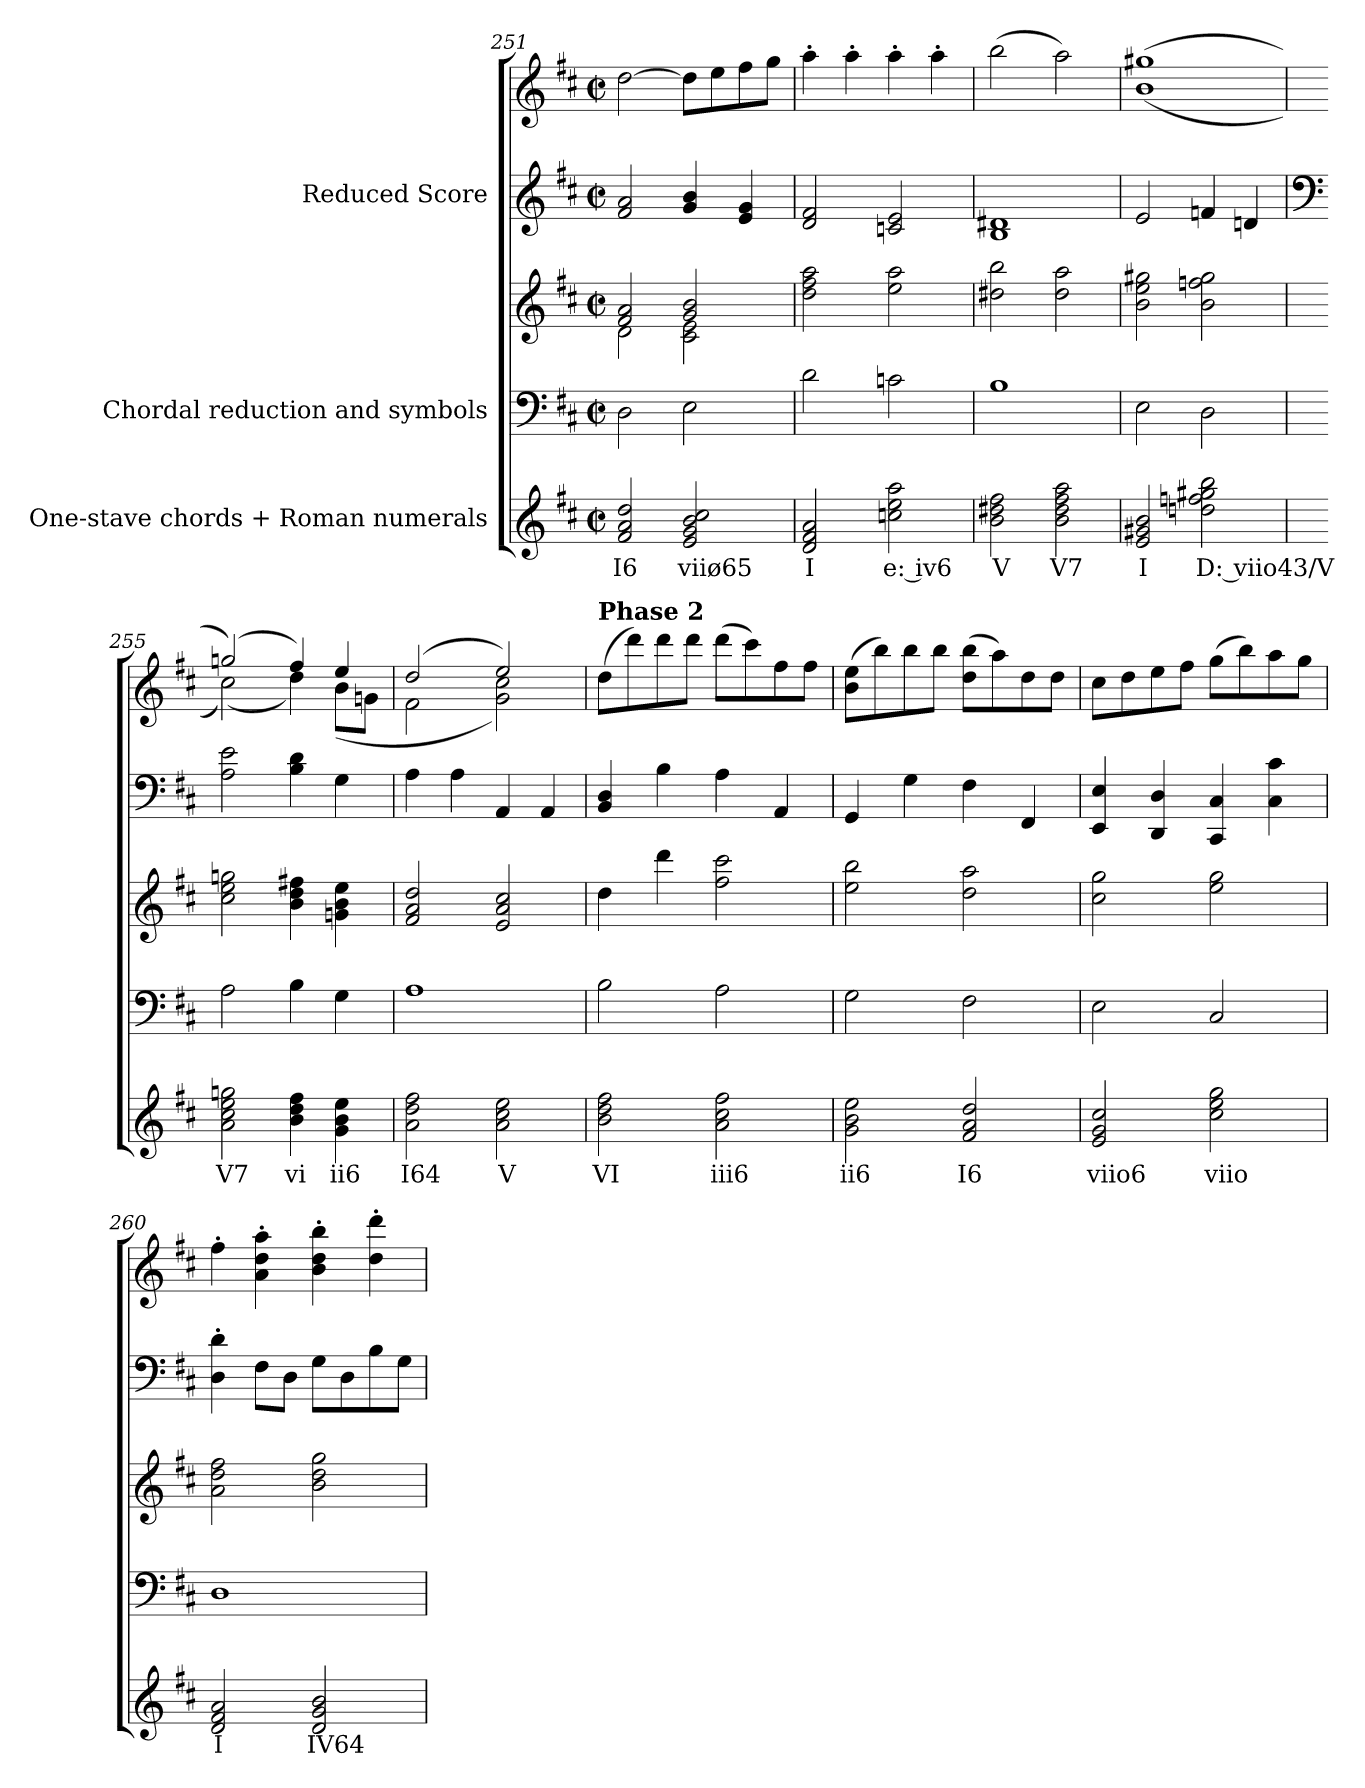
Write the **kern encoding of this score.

**kern	**text	**kern	**kern	**kern	**kern
*part3	*part3	*part2	*part2	*part1	*part1
*staff5	*staff5	*staff4	*staff3	*staff2	*staff1
*I"One-stave chords + Roman numerals	*	*I"Chordal reduction and symbols	*	*I"Reduced Score	*
*clefG2	*	*clefF4	*clefG2	*clefG2	*clefG2
*k[f#c#]	*	*k[f#c#]	*k[f#c#]	*k[f#c#]	*k[f#c#]
*	*	*D:	*D:	*D:	*D:
*M2/2	*	*M2/2	*M2/2	*M2/2	*M2/2
*met(c|)	*	*met(c|)	*met(c|)	*met(c|)	*met(c|)
=251	=251	=251	=251	=251	=251
!	!LO:LY:b	!	!	!	!
*	*	*	*^	*	*
2f#/ 2a/ 2dd/	I6	2D\	2f#/ 2a/	2d\	2f#/ 2a/	[2dd\
!	!LO:LY:b	!	!	!	!	!
2e/ 2g/ 2b/ 2cc#/	viiø65	2E\	2g/ 2b/	2c#\ 2e\	4g/ 4b/	8dd\L]
.	.	.	.	.	.	8ee\
.	.	.	.	.	4e/ 4g/	8ff#\
.	.	.	.	.	.	8gg\J
*	*	*	*v	*v	*	*
!!LO:LB:g=z
=252	=252	=252	=252	=252	=252
!	!LO:LY:b	!	!	!	!
2d/ 2f#/ 2a/	I	2d\	2dd\ 2ff#\ 2aa\	2d/ 2f#/	4aa'\
.	.	.	.	.	4aa'\
!	!LO:LY:b	!	!	!	!
2ccn\ 2ee\ 2aa\	e: iv6	2cn\	2ee\ 2aa\	2cn/ 2e/	4aa'\
.	.	.	.	.	4aa'\
=253	=253	=253	=253	=253	=253
!	!LO:LY:b	!	!	!	!
2b\ 2dd#X\ 2ff#\	V	1B	2dd#X\ 2bb\	1B 1d#X	(>2bb\
!	!LO:LY:b	!	!	!	!
2b\ 2dd#\ 2ff#\ 2aa\	V7	.	2dd#\ 2aa\	.	2aa\)
=254	=254	=254	=254	=254	=254
!	!LO:LY:b	!	!	!	!
*	*	*	*	*	*^
2e/ 2g#X/ 2b/	I	2E\	2b\ 2ee\ 2gg#X\	2e/	(>1gg#X	(<1b
!	!LO:LY:b	!	!	!	!	!
2ddn\ 2ffn\ 2gg#X\ 2bb\	D: viio43/V	2D\	2b\ 2ffn\ 2gg#\	4fn/	.	.
.	.	.	.	4dn/	.	.
=255	=255	=255	=255	=255	=255	=255
*	*	*	*	*clefF4	*	*
!	!LO:LY:b	!	!	!	!	!
2a\ 2cc#\ 2ee\ 2ggn\	V7	2A\	2cc#\ 2ee\ 2ggn\	2A\ 2e\	(>2ggn/)	(<2cc#\)
!	!LO:LY:b	!	!	!	!	!
4b\ 4dd\ 4ff#\	vi	4B\	4b\ 4dd\ 4ff#X\	4B\ 4d\	4ff#/)	4dd\)
!	!LO:LY:b	!	!	!	!	!
4g\ 4b\ 4ee\	ii6	4G\	4gn\ 4b\ 4ee\	4G\	4ee/	(<8b\L
.	.	.	.	.	.	8gn\J
=256	=256	=256	=256	=256	=256	=256
!	!LO:LY:b	!	!	!	!	!
2a\ 2dd\ 2ff#\	I64	1A	2f#/ 2a/ 2dd/	4A\	(>2dd/	2f#\
.	.	.	.	4A\	.	.
!	!LO:LY:b	!	!	!	!	!
2a\ 2cc#\ 2ee\	V	.	2e/ 2a/ 2cc#/	4AA/	2ee/)	2g\ 2cc#\)
.	.	.	.	4AA/	.	.
*	*	*	*	*	*v	*v
!!LO:PB:g=z
=257	=257	=257	=257	=257	=257
!	!	!	!	!	!LO:TX:a:B:t=Phase 2
!	!LO:LY:b	!	!	!	!
2b\ 2dd\ 2ff#\	VI	2B\	4dd\	4BB/ 4D/	(>8dd\L
.	.	.	.	.	8ddd\)
.	.	.	4ddd\	4B\	8ddd\
.	.	.	.	.	8ddd\J
!	!LO:LY:b	!	!	!	!
2a\ 2cc#\ 2ff#\	iii6	2A\	2ff#\ 2ccc#\	4A\	(>8ddd\L
.	.	.	.	.	8ccc#\)
.	.	.	.	4AA/	8ff#\
.	.	.	.	.	8ff#\J
=258	=258	=258	=258	=258	=258
!	!LO:LY:b	!	!	!	!
2g\ 2b\ 2ee\	ii6	2G\	2ee\ 2bb\	4GG/	(>8b\ 8ee\L
.	.	.	.	.	8bb\)
.	.	.	.	4G\	8bb\
.	.	.	.	.	8bb\J
!	!LO:LY:b	!	!	!	!
2f#/ 2a/ 2dd/	I6	2F#\	2dd\ 2aa\	4F#\	(>8dd\ 8bb\L
.	.	.	.	.	8aa\)
.	.	.	.	4FF#/	8dd\
.	.	.	.	.	8dd\J
=259	=259	=259	=259	=259	=259
!	!LO:LY:b	!	!	!	!
2e/ 2g/ 2cc#/	viio6	2E\	2cc#\ 2gg\	4EE/ 4E/	8cc#\L
.	.	.	.	.	8dd\
.	.	.	.	4DD/ 4D/	8ee\
.	.	.	.	.	8ff#\J
!	!LO:LY:b	!	!	!	!
2cc#\ 2ee\ 2gg\	viio	2C#/	2ee\ 2gg\	4CC#/ 4C#/	(>8gg\L
.	.	.	.	.	8bb\)
.	.	.	.	4C#\ 4c#\	8aa\
.	.	.	.	.	8gg\J
=260	=260	=260	=260	=260	=260
!	!LO:LY:b	!	!	!	!
2d/ 2f#/ 2a/	I	1D	2a\ 2dd\ 2ff#\	4D\' 4d\'	4ff#'\
.	.	.	.	8F#\L	4a\' 4dd\' 4aa\'
.	.	.	.	8D\J	.
!	!LO:LY:b	!	!	!	!
2d/ 2g/ 2b/	IV64	.	2b\ 2dd\ 2gg\	8G\L	4b\' 4dd\' 4bb\'
.	.	.	.	8D\	.
.	.	.	.	8B\	4dd\' 4ddd\'
.	.	.	.	8G\J	.
=	=	=	=	=	=
*-	*-	*-	*-	*-	*-
